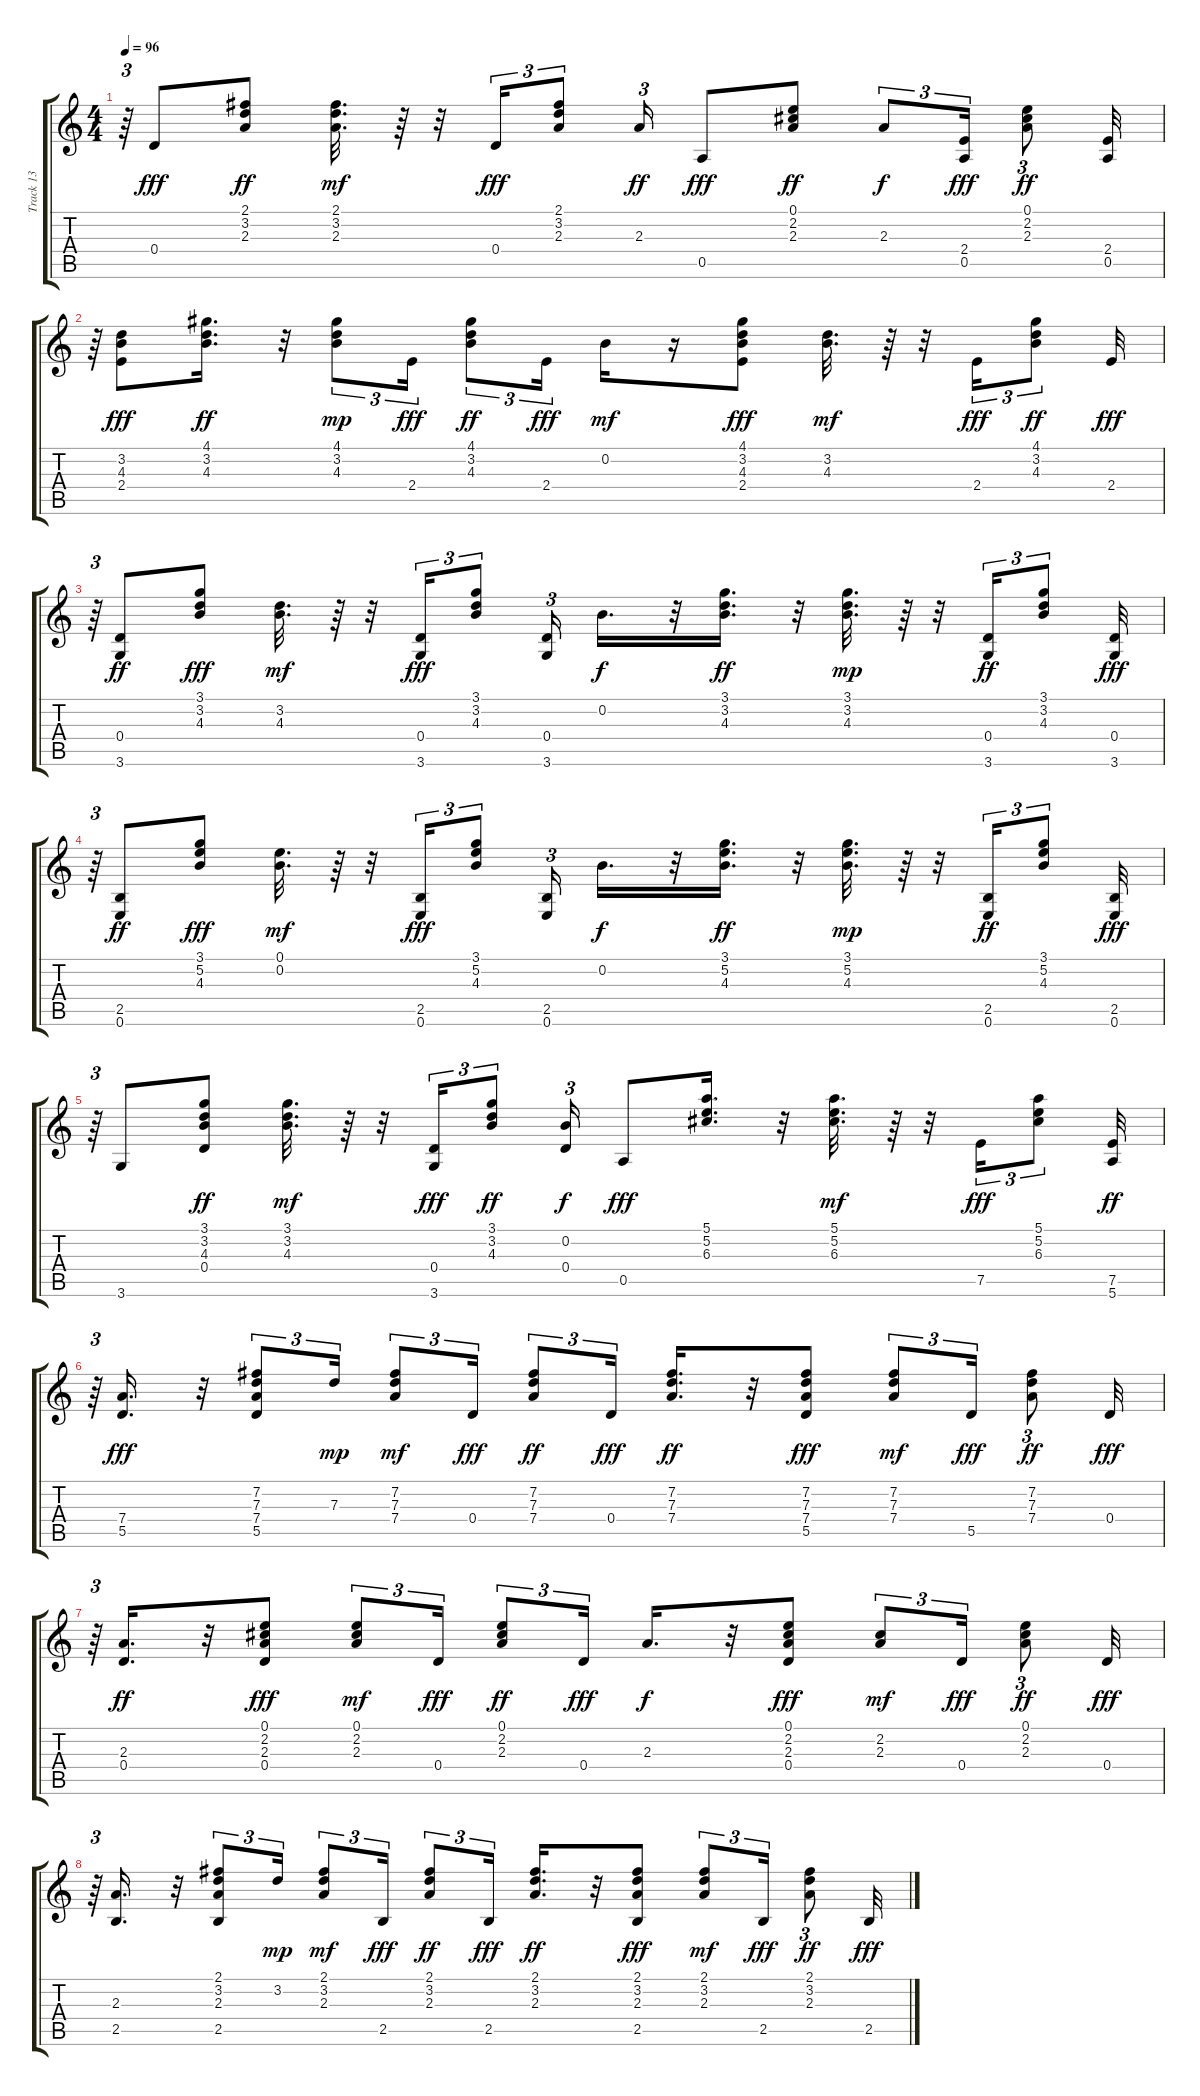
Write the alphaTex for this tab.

\track ("Track 13" "Track 13") {instrument acousticguitarsteel}
\staff {score tabs}
\tuning (E4 B3 G3 D3 A2 E2) {hide}
\ts (4 4)
\tempo 96
\clef g2
\ks c
r.64{tu (3 2) dy pp} 0.4.8{dy fff} (2.1 3.2 2.3).8{dy ff} (2.1 3.2 2.3).32{d dy mf} r.64 r.32 0.4.16{tu (3 2) dy fff} (2.1 3.2 2.3).8{tu (3 2)} 2.3.16{tu (3 2) dy ff} 0.5.8{dy fff} (0.1 2.2 2.3).8{dy ff} 2.3.8{tu (3 2) dy f} (2.4 0.5).16{tu (3 2) dy fff} (0.1 2.2 2.3).8{tu (3 2) dy ff} (2.4 0.5).32 |
r.64{tu (3 2)} (3.2 4.3 2.4).8{dy fff} (4.1 3.2 4.3).16{d dy ff} r.32 (4.1 3.2 4.3).8{tu (3 2) dy mp} 2.4.16{tu (3 2) dy fff} (4.1 3.2 4.3).8{tu (3 2) dy ff} 2.4.16{tu (3 2) dy fff} 0.2.16{dy mf} r.16 (4.1 3.2 4.3 2.4).8{dy fff} (3.2 4.3).32{d dy mf} r.64 r.32 2.4.16{tu (3 2) dy fff} (4.1 3.2 4.3).8{tu (3 2) dy ff} 2.4.32{dy fff} |
r.64{tu (3 2)} (0.4 3.6).8{dy ff} (3.1 3.2 4.3).8{dy fff} (3.2 4.3).32{d dy mf} r.64 r.32 (0.4 3.6).16{tu (3 2) dy fff} (3.1 3.2 4.3).8{tu (3 2)} (0.4 3.6).16{tu (3 2)} 0.2.16{d dy f} r.32 (3.1 3.2 4.3).16{d dy ff} r.32 (3.1 3.2 4.3).32{d dy mp} r.64 r.32 (0.4 3.6).16{tu (3 2) dy ff} (3.1 3.2 4.3).8{tu (3 2)} (0.4 3.6).32{dy fff} |
r.64{tu (3 2)} (2.5 0.6).8{dy ff} (3.1 5.2 4.3).8{dy fff} (0.1 0.2).32{d dy mf} r.64 r.32 (2.5 0.6).16{tu (3 2) dy fff} (3.1 5.2 4.3).8{tu (3 2)} (2.5 0.6).16{tu (3 2)} 0.2.16{d dy f} r.32 (3.1 5.2 4.3).16{d dy ff} r.32 (3.1 5.2 4.3).32{d dy mp} r.64 r.32 (2.5 0.6).16{tu (3 2) dy ff} (3.1 5.2 4.3).8{tu (3 2)} (2.5 0.6).32{dy fff} |
r.64{tu (3 2)} 3.6.8 (3.1 3.2 4.3 0.4).8{dy ff} (3.1 3.2 4.3).32{d dy mf} r.64 r.32 (0.4 3.6).16{tu (3 2) dy fff} (3.1 3.2 4.3).8{tu (3 2) dy ff} (0.2 0.4).16{tu (3 2) dy f} 0.5.8{dy fff} (5.1 5.2 6.3).16{d} r.32 (5.1 5.2 6.3).32{d dy mf} r.64 r.32 7.5.16{tu (3 2) dy fff} (5.1 5.2 6.3).8{tu (3 2)} (7.5 5.6).32{dy ff} |
r.64{tu (3 2)} (7.4 5.5).16{d dy fff} r.32 (7.2 7.3 7.4 5.5).8{tu (3 2)} 7.3.16{tu (3 2) dy mp} (7.2 7.3 7.4).8{tu (3 2) dy mf} 0.4.16{tu (3 2) dy fff} (7.2 7.3 7.4).8{tu (3 2) dy ff} 0.4.16{tu (3 2) dy fff} (7.2 7.3 7.4).16{d dy ff} r.32 (7.2 7.3 7.4 5.5).8{dy fff} (7.2 7.3 7.4).8{tu (3 2) dy mf} 5.5.16{tu (3 2) dy fff} (7.2 7.3 7.4).8{tu (3 2) dy ff} 0.4.32{dy fff} |
r.64{tu (3 2)} (2.3 0.4).16{d dy ff} r.32 (0.1 2.2 2.3 0.4).8{dy fff} (0.1 2.2 2.3).8{tu (3 2) dy mf} 0.4.16{tu (3 2) dy fff} (0.1 2.2 2.3).8{tu (3 2) dy ff} 0.4.16{tu (3 2) dy fff} 2.3.16{d dy f} r.32 (0.1 2.2 2.3 0.4).8{dy fff} (2.2 2.3).8{tu (3 2) dy mf} 0.4.16{tu (3 2) dy fff} (0.1 2.2 2.3).8{tu (3 2) dy ff} 0.4.32{dy fff} |
r.64{tu (3 2)} (2.3 2.5).16{d} r.32 (2.1 3.2 2.3 2.5).8{tu (3 2)} 3.2.16{tu (3 2) dy mp} (2.1 3.2 2.3).8{tu (3 2) dy mf} 2.5.16{tu (3 2) dy fff} (2.1 3.2 2.3).8{tu (3 2) dy ff} 2.5.16{tu (3 2) dy fff} (2.1 3.2 2.3).16{d dy ff} r.32 (2.1 3.2 2.3 2.5).8{dy fff} (2.1 3.2 2.3).8{tu (3 2) dy mf} 2.5.16{tu (3 2) dy fff} (2.1 3.2 2.3).8{tu (3 2) dy ff} 2.5.32{dy fff}
